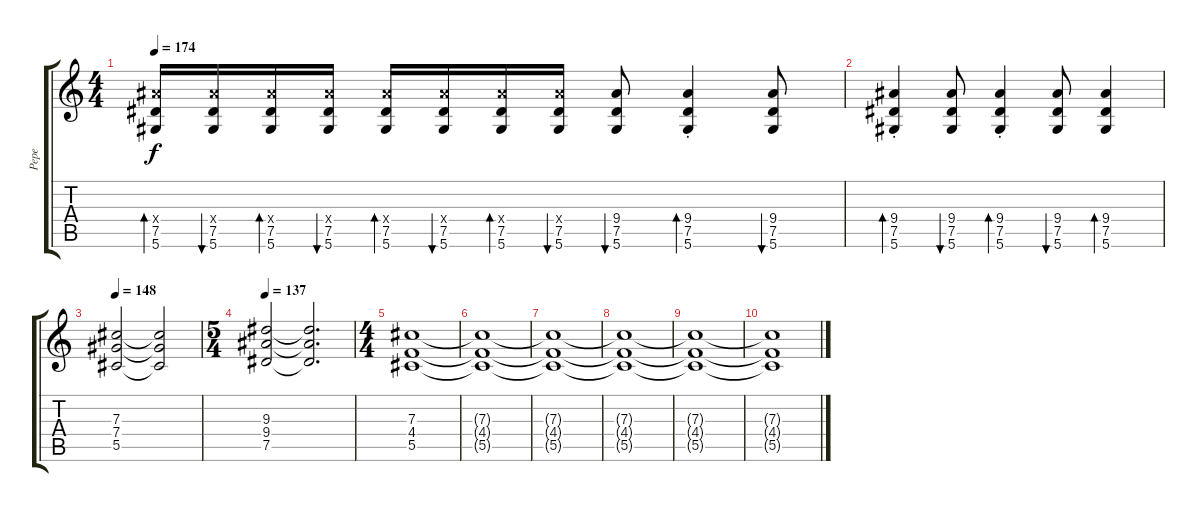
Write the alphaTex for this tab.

\track ("Pepe" "Pepe") {instrument distortionguitar}
\staff {score tabs}
\tuning (Eb4 Bb3 Gb3 Db3 Ab2 Eb2) {hide}
\ts (4 4)
\tempo 174
\clef g2
\ks c
(9.4{x} 7.5 5.6).16{bd 60 dy f} (9.4{x} 7.5 5.6).16{bu 60} (9.4{x} 7.5 5.6).16{bd 60} (9.4{x} 7.5 5.6).16{bu 60} (9.4{x} 7.5 5.6).16{bd 60} (9.4{x} 7.5 5.6).16{bu 60} (9.4{x} 7.5 5.6).16{bd 60} (9.4{x} 7.5 5.6).16{bu 60} (9.4 7.5 5.6).8{bu 60} (9.4{st} 7.5{st} 5.6{st}).4{bd 60} (9.4 7.5 5.6).8{bu 60} |
(9.4{st} 7.5{st} 5.6{st}).4{bd 60} (9.4 7.5 5.6).8{bu 60} (9.4{st} 7.5{st} 5.6{st}).4{bd 60} (9.4 7.5 5.6).8{bu 60} (9.4 7.5 5.6).4{bd 60} |
\tempo 148
(7.3 7.4 5.5).2 (7.3{t} 7.4{t} 5.5{t}).2 |
\ts (5 4)
\tempo 137
(9.3 9.4 7.5).2 (9.3{t} 9.4{t} 7.5{t}).2{d} |
\ts (4 4)
(7.3 4.4 5.5).1 |
(7.3{t} 4.4{t} 5.5{t}).1{volume 12} |
(7.3{t} 4.4{t} 5.5{t}).1{volume 8} |
(7.3{t} 4.4{t} 5.5{t}).1{volume 6} |
(7.3{t} 4.4{t} 5.5{t}).1{volume 4} |
(7.3{t} 4.4{t} 5.5{t}).1{volume 1}
